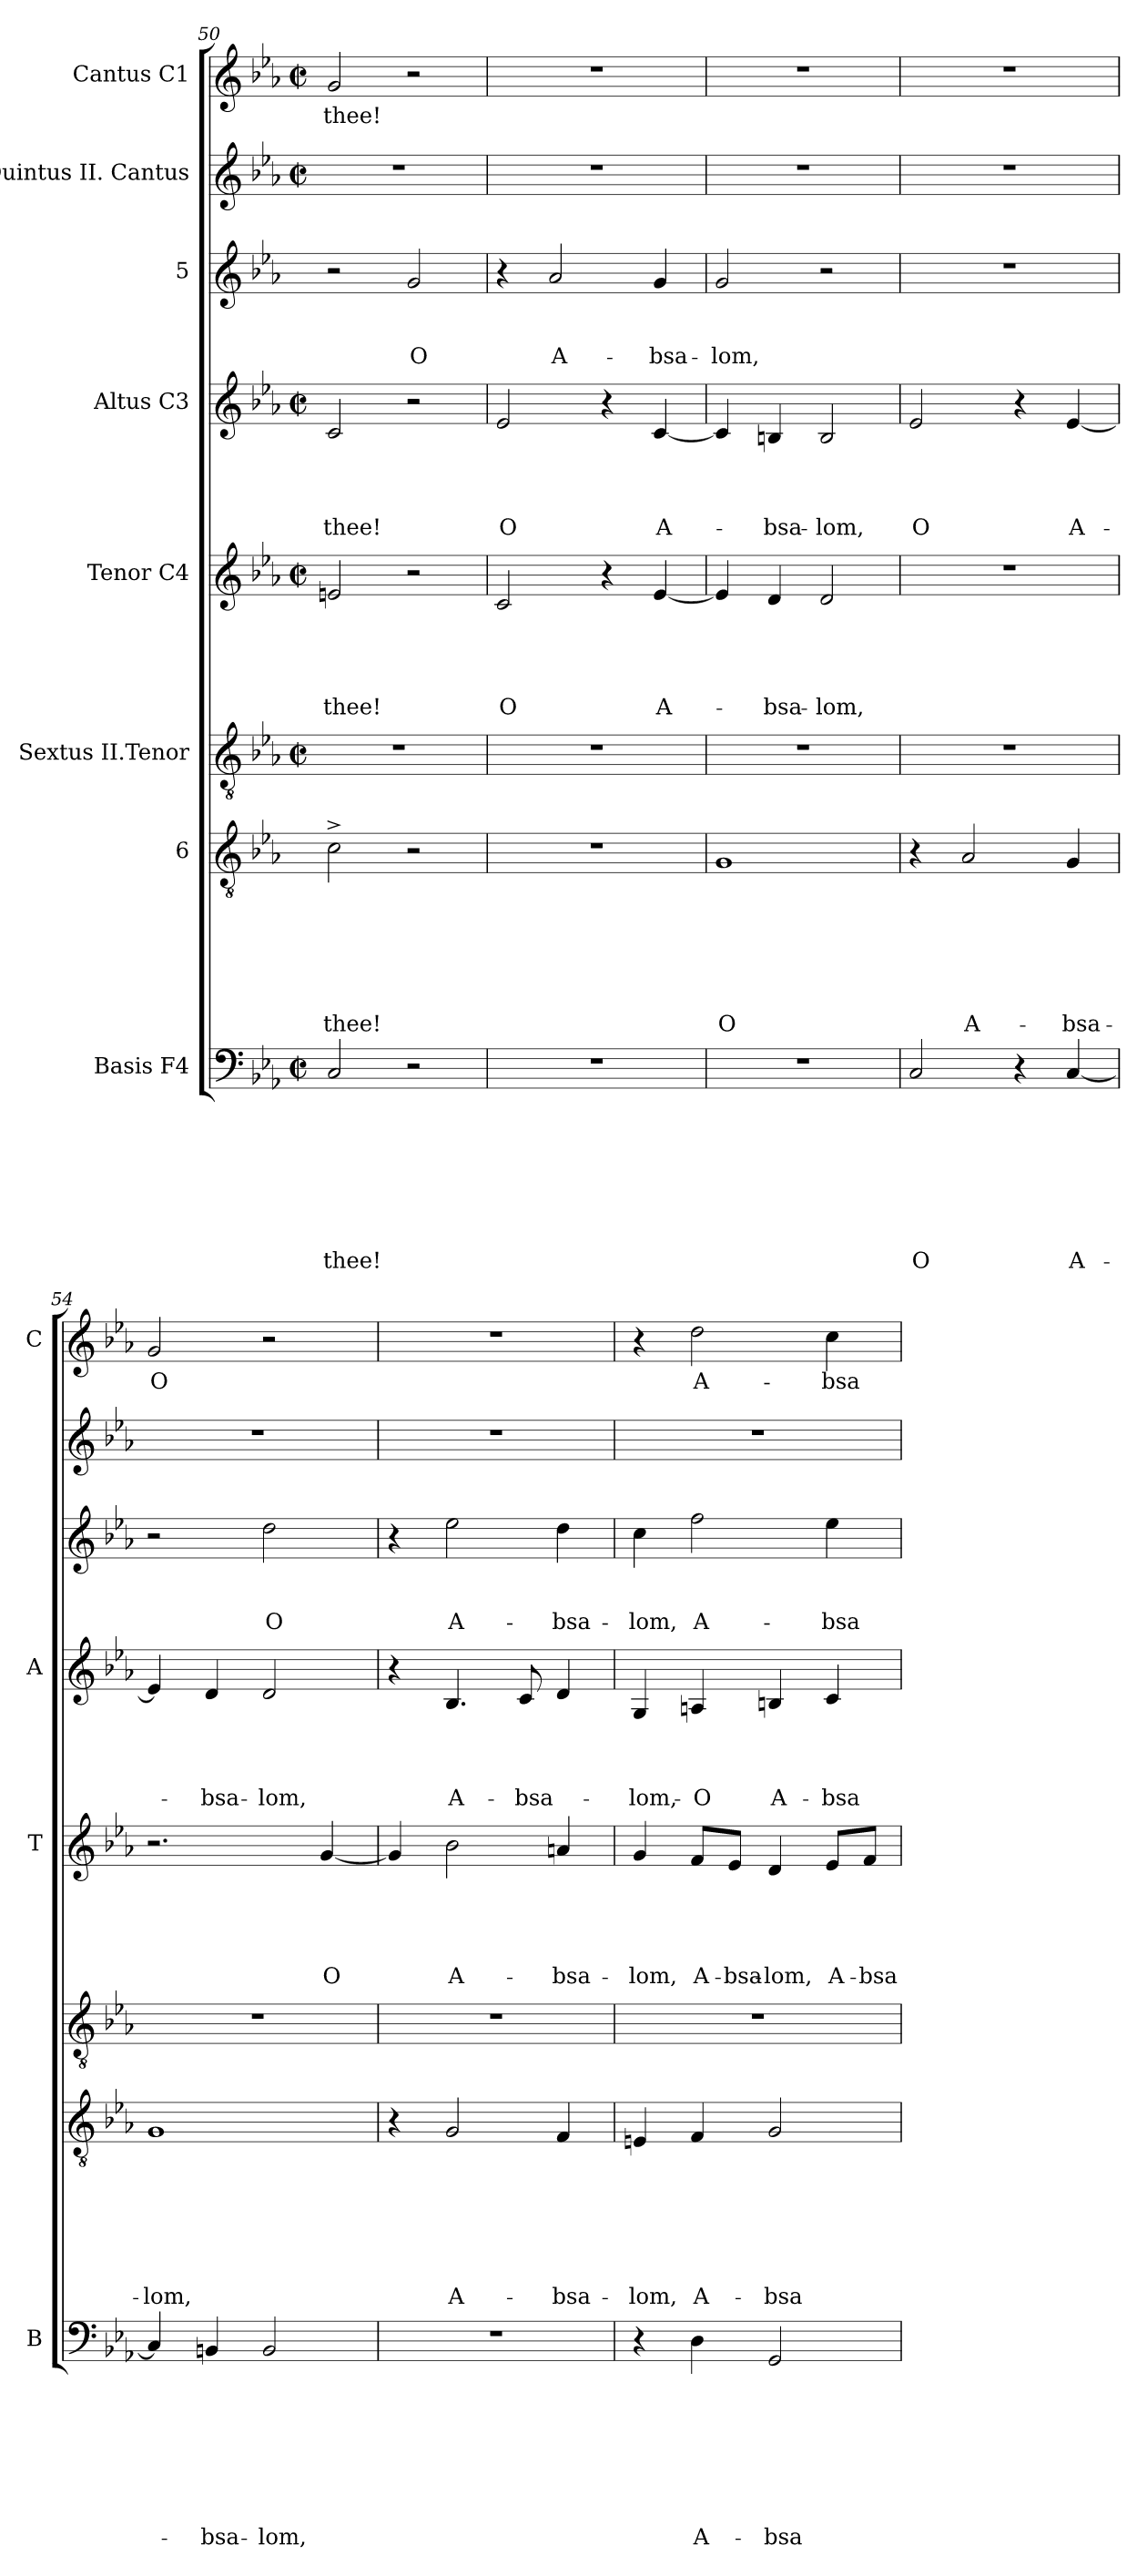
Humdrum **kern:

**kern	**text	**text	**text	**text	**text	**text	**text	**text	**kern	**text	**text	**text	**text	**text	**text	**text	**kern	**kern	**text	**text	**text	**text	**text	**kern	**text	**text	**text	**text	**kern	**text	**text	**text	**kern	**kern	**text
*part8	*part8	*part8	*part8	*part8	*part8	*part8	*part8	*part8	*part7	*part7	*part7	*part7	*part7	*part7	*part7	*part7	*part6	*part5	*part5	*part5	*part5	*part5	*part5	*part4	*part4	*part4	*part4	*part4	*part3	*part3	*part3	*part3	*part2	*part1	*part1
*staff8	*staff8	*staff8	*staff8	*staff8	*staff8	*staff8	*staff8	*staff8	*staff7	*staff7	*staff7	*staff7	*staff7	*staff7	*staff7	*staff7	*staff6	*staff5	*staff5	*staff5	*staff5	*staff5	*staff5	*staff4	*staff4	*staff4	*staff4	*staff4	*staff3	*staff3	*staff3	*staff3	*staff2	*staff1	*staff1
*I"Basis F4	*	*	*	*	*	*	*	*	*I"6	*	*	*	*	*	*	*	*I"Sextus II.Tenor	*I"Tenor C4	*	*	*	*	*	*I"Altus C3	*	*	*	*	*I"5	*	*	*	*I"Quintus II. Cantus	*I"Cantus C1	*
*I'B	*	*	*	*	*	*	*	*	*	*	*	*	*	*	*	*	*	*I'T	*	*	*	*	*	*I'A	*	*	*	*	*	*	*	*	*	*I'C	*
*clefF4	*	*	*	*	*	*	*	*	*clefGv2	*	*	*	*	*	*	*	*clefGv2	*clefG2	*	*	*	*	*	*clefG2	*	*	*	*	*clefG2	*	*	*	*clefG2	*clefG2	*
*k[b-e-a-]	*	*	*	*	*	*	*	*	*k[b-e-a-]	*	*	*	*	*	*	*	*k[b-e-a-]	*k[b-e-a-]	*	*	*	*	*	*k[b-e-a-]	*	*	*	*	*k[b-e-a-]	*	*	*	*k[b-e-a-]	*k[b-e-a-]	*
*E-:	*	*	*	*	*	*	*	*	*E-:	*	*	*	*	*	*	*	*E-:	*E-:	*	*	*	*	*	*E-:	*	*	*	*	*E-:	*	*	*	*E-:	*E-:	*
*M2/2	*	*	*	*	*	*	*	*	*	*	*	*	*	*	*	*	*M2/2	*M2/2	*	*	*	*	*	*M2/2	*	*	*	*	*	*	*	*	*M2/2	*M2/2	*
*met(c|)	*	*	*	*	*	*	*	*	*	*	*	*	*	*	*	*	*met(c|)	*met(c|)	*	*	*	*	*	*met(c|)	*	*	*	*	*	*	*	*	*met(c|)	*met(c|)	*
=50	=50	=50	=50	=50	=50	=50	=50	=50	=50	=50	=50	=50	=50	=50	=50	=50	=50	=50	=50	=50	=50	=50	=50	=50	=50	=50	=50	=50	=50	=50	=50	=50	=50	=50	=50
!	!	!	!	!	!	!	!	!LO:LY:b	!	!	!	!	!	!	!	!LO:LY:b	!	!	!	!	!	!	!LO:LY:b	!	!	!	!	!LO:LY:b	!	!	!	!	!	!	!LO:LY:b
2C/	.	.	.	.	.	.	.	thee!	2c^>\	.	.	.	.	.	.	thee!	1r	2en/	.	.	.	.	thee!	2c/	.	.	.	thee!	2r	.	.	.	1r	2g/	thee!
!	!	!	!	!	!	!	!	!	!	!	!	!	!	!	!	!	!	!	!	!	!	!	!	!	!	!	!	!	!	!	!	!LO:LY:b	!	!	!
2r	.	.	.	.	.	.	.	.	2r	.	.	.	.	.	.	.	.	2r	.	.	.	.	.	2r	.	.	.	.	2g/	.	.	O	.	2r	.
!!LO:LB:g=z
=51	=51	=51	=51	=51	=51	=51	=51	=51	=51	=51	=51	=51	=51	=51	=51	=51	=51	=51	=51	=51	=51	=51	=51	=51	=51	=51	=51	=51	=51	=51	=51	=51	=51	=51	=51
!	!	!	!	!	!	!	!	!	!	!	!	!	!	!	!	!	!	!	!	!	!	!	!LO:LY:b	!	!	!	!	!LO:LY:b	!	!	!	!	!	!	!
1r	.	.	.	.	.	.	.	.	1r	.	.	.	.	.	.	.	1r	2c/	.	.	.	.	O	2e-/	.	.	.	O	4r	.	.	.	1r	1r	.
!	!	!	!	!	!	!	!	!	!	!	!	!	!	!	!	!	!	!	!	!	!	!	!	!	!	!	!	!	!	!	!	!LO:LY:b	!	!	!
.	.	.	.	.	.	.	.	.	.	.	.	.	.	.	.	.	.	.	.	.	.	.	.	.	.	.	.	.	2a-/	.	.	A-	.	.	.
.	.	.	.	.	.	.	.	.	.	.	.	.	.	.	.	.	.	4r	.	.	.	.	.	4r	.	.	.	.	.	.	.	.	.	.	.
!	!	!	!	!	!	!	!	!	!	!	!	!	!	!	!	!	!	!	!	!	!	!	!LO:LY:b	!	!	!	!	!LO:LY:b	!	!	!	!LO:LY:b	!	!	!
.	.	.	.	.	.	.	.	.	.	.	.	.	.	.	.	.	.	[<4e-/	.	.	.	.	A-	[<4c/	.	.	.	A-	4g/	.	.	-bsa-	.	.	.
=52	=52	=52	=52	=52	=52	=52	=52	=52	=52	=52	=52	=52	=52	=52	=52	=52	=52	=52	=52	=52	=52	=52	=52	=52	=52	=52	=52	=52	=52	=52	=52	=52	=52	=52	=52
!	!	!	!	!	!	!	!	!	!	!	!	!	!	!	!	!LO:LY:b	!	!	!	!	!	!	!	!	!	!	!	!	!	!	!	!LO:LY:b	!	!	!
1r	.	.	.	.	.	.	.	.	1G	.	.	.	.	.	.	O	1r	4e-/]	.	.	.	.	.	4c/]	.	.	.	.	2g/	.	.	-lom,	1r	1r	.
!	!	!	!	!	!	!	!	!	!	!	!	!	!	!	!	!	!	!	!	!	!	!	!LO:LY:b	!	!	!	!	!LO:LY:b	!	!	!	!	!	!	!
.	.	.	.	.	.	.	.	.	.	.	.	.	.	.	.	.	.	4d/	.	.	.	.	-bsa-	4Bn/	.	.	.	-bsa-	.	.	.	.	.	.	.
!	!	!	!	!	!	!	!	!	!	!	!	!	!	!	!	!	!	!	!	!	!	!	!LO:LY:b	!	!	!	!	!LO:LY:b	!	!	!	!	!	!	!
.	.	.	.	.	.	.	.	.	.	.	.	.	.	.	.	.	.	2d/	.	.	.	.	-lom,	2B/	.	.	.	-lom,	2r	.	.	.	.	.	.
=53	=53	=53	=53	=53	=53	=53	=53	=53	=53	=53	=53	=53	=53	=53	=53	=53	=53	=53	=53	=53	=53	=53	=53	=53	=53	=53	=53	=53	=53	=53	=53	=53	=53	=53	=53
!	!	!	!	!	!	!	!	!LO:LY:b	!	!	!	!	!	!	!	!	!	!	!	!	!	!	!	!	!	!	!	!LO:LY:b	!	!	!	!	!	!	!
2C/	.	.	.	.	.	.	.	O	4r	.	.	.	.	.	.	.	1r	1r	.	.	.	.	.	2e-/	.	.	.	O	1r	.	.	.	1r	1r	.
!	!	!	!	!	!	!	!	!	!	!	!	!	!	!	!	!LO:LY:b	!	!	!	!	!	!	!	!	!	!	!	!	!	!	!	!	!	!	!
.	.	.	.	.	.	.	.	.	2A-/	.	.	.	.	.	.	A-	.	.	.	.	.	.	.	.	.	.	.	.	.	.	.	.	.	.	.
4r	.	.	.	.	.	.	.	.	.	.	.	.	.	.	.	.	.	.	.	.	.	.	.	4r	.	.	.	.	.	.	.	.	.	.	.
!	!	!	!	!	!	!	!	!LO:LY:b	!	!	!	!	!	!	!	!LO:LY:b	!	!	!	!	!	!	!	!	!	!	!	!LO:LY:b	!	!	!	!	!	!	!
[<4C/	.	.	.	.	.	.	.	A-	4G/	.	.	.	.	.	.	-bsa-	.	.	.	.	.	.	.	[<4e-/	.	.	.	A-	.	.	.	.	.	.	.
=54	=54	=54	=54	=54	=54	=54	=54	=54	=54	=54	=54	=54	=54	=54	=54	=54	=54	=54	=54	=54	=54	=54	=54	=54	=54	=54	=54	=54	=54	=54	=54	=54	=54	=54	=54
!	!	!	!	!	!	!	!	!	!	!	!	!	!	!	!	!LO:LY:b	!	!	!	!	!	!	!	!	!	!	!	!	!	!	!	!	!	!	!LO:LY:b
4C/]	.	.	.	.	.	.	.	.	1G	.	.	.	.	.	.	-lom,	1r	2.r	.	.	.	.	.	4e-/]	.	.	.	.	2r	.	.	.	1r	2g/	O
!	!	!	!	!	!	!	!	!LO:LY:b	!	!	!	!	!	!	!	!	!	!	!	!	!	!	!	!	!	!	!	!LO:LY:b	!	!	!	!	!	!	!
4BBn/	.	.	.	.	.	.	.	-bsa-	.	.	.	.	.	.	.	.	.	.	.	.	.	.	.	4d/	.	.	.	-bsa-	.	.	.	.	.	.	.
!	!	!	!	!	!	!	!	!LO:LY:b	!	!	!	!	!	!	!	!	!	!	!	!	!	!	!	!	!	!	!	!LO:LY:b	!	!	!	!LO:LY:b	!	!	!
2BB/	.	.	.	.	.	.	.	-lom,	.	.	.	.	.	.	.	.	.	.	.	.	.	.	.	2d/	.	.	.	-lom,	2dd\	.	.	O	.	2r	.
!	!	!	!	!	!	!	!	!	!	!	!	!	!	!	!	!	!	!	!	!	!	!	!LO:LY:b	!	!	!	!	!	!	!	!	!	!	!	!
.	.	.	.	.	.	.	.	.	.	.	.	.	.	.	.	.	.	[<4g/	.	.	.	.	O	.	.	.	.	.	.	.	.	.	.	.	.
=55	=55	=55	=55	=55	=55	=55	=55	=55	=55	=55	=55	=55	=55	=55	=55	=55	=55	=55	=55	=55	=55	=55	=55	=55	=55	=55	=55	=55	=55	=55	=55	=55	=55	=55	=55
1r	.	.	.	.	.	.	.	.	4r	.	.	.	.	.	.	.	1r	4g/]	.	.	.	.	.	4r	.	.	.	.	4r	.	.	.	1r	1r	.
!	!	!	!	!	!	!	!	!	!	!	!	!	!	!	!	!LO:LY:b	!	!	!	!	!	!	!LO:LY:b	!	!	!	!	!LO:LY:b	!	!	!	!LO:LY:b	!	!	!
.	.	.	.	.	.	.	.	.	2G/	.	.	.	.	.	.	A-	.	2b-\	.	.	.	.	A-	4.B-/	.	.	.	A-	2ee-\	.	.	A-	.	.	.
!	!	!	!	!	!	!	!	!	!	!	!	!	!	!	!	!	!	!	!	!	!	!	!	!	!	!	!	!LO:LY:b	!	!	!	!	!	!	!
.	.	.	.	.	.	.	.	.	.	.	.	.	.	.	.	.	.	.	.	.	.	.	.	8c/	.	.	.	-bsa-	.	.	.	.	.	.	.
!	!	!	!	!	!	!	!	!	!	!	!	!	!	!	!	!LO:LY:b	!	!	!	!	!	!	!LO:LY:b	!	!	!	!	!	!	!	!	!LO:LY:b	!	!	!
.	.	.	.	.	.	.	.	.	4F/	.	.	.	.	.	.	-bsa-	.	4an/	.	.	.	.	-bsa-	4d/	.	.	.	.	4dd\	.	.	-bsa-	.	.	.
!!LO:LB:g=z
=56	=56	=56	=56	=56	=56	=56	=56	=56	=56	=56	=56	=56	=56	=56	=56	=56	=56	=56	=56	=56	=56	=56	=56	=56	=56	=56	=56	=56	=56	=56	=56	=56	=56	=56	=56
!	!	!	!	!	!	!	!	!	!	!	!	!	!	!	!	!LO:LY:b	!	!	!	!	!	!	!LO:LY:b	!	!	!	!	!LO:LY:b	!	!	!	!LO:LY:b	!	!	!
4r	.	.	.	.	.	.	.	.	4En/	.	.	.	.	.	.	-lom,	1r	4g/	.	.	.	.	-lom,	4G/	.	.	.	-lom,-	4cc\	.	.	-lom,	1r	4r	.
!	!	!	!	!	!	!	!	!LO:LY:b	!	!	!	!	!	!	!	!LO:LY:b	!	!	!	!	!	!	!LO:LY:b	!	!	!	!	!LO:LY:b	!	!	!	!LO:LY:b	!	!	!LO:LY:b
4D\	.	.	.	.	.	.	.	A-	4F/	.	.	.	.	.	.	A-	.	8f/L	.	.	.	.	A-	4An/	.	.	.	-O	2ff\	.	.	A-	.	2dd\	A-
!	!	!	!	!	!	!	!	!	!	!	!	!	!	!	!	!	!	!	!	!	!	!	!LO:LY:b	!	!	!	!	!	!	!	!	!	!	!	!
.	.	.	.	.	.	.	.	.	.	.	.	.	.	.	.	.	.	8e-/J	.	.	.	.	-bsa-	.	.	.	.	.	.	.	.	.	.	.	.
!	!	!	!	!	!	!	!	!LO:LY:b	!	!	!	!	!	!	!	!LO:LY:b	!	!	!	!	!	!	!LO:LY:b:rj	!	!	!	!	!LO:LY:b	!	!	!	!	!	!	!
2GG/	.	.	.	.	.	.	.	-bsa-	2G/	.	.	.	.	.	.	-bsa-	.	4d/	.	.	.	.	-lom,	4Bn/	.	.	.	A-	.	.	.	.	.	.	.
!	!	!	!	!	!	!	!	!	!	!	!	!	!	!	!	!	!	!	!	!	!	!	!LO:LY:b	!	!	!	!	!LO:LY:b	!	!	!	!LO:LY:b	!	!	!LO:LY:b
.	.	.	.	.	.	.	.	.	.	.	.	.	.	.	.	.	.	8e-/L	.	.	.	.	A-	4c/	.	.	.	-bsa-	4ee-\	.	.	-bsa-	.	4cc\	-bsa-
!	!	!	!	!	!	!	!	!	!	!	!	!	!	!	!	!	!	!	!	!	!	!	!LO:LY:b	!	!	!	!	!	!	!	!	!	!	!	!
.	.	.	.	.	.	.	.	.	.	.	.	.	.	.	.	.	.	8f/J	.	.	.	.	-bsa-	.	.	.	.	.	.	.	.	.	.	.	.
=	=	=	=	=	=	=	=	=	=	=	=	=	=	=	=	=	=	=	=	=	=	=	=	=	=	=	=	=	=	=	=	=	=	=	=
*-	*-	*-	*-	*-	*-	*-	*-	*-	*-	*-	*-	*-	*-	*-	*-	*-	*-	*-	*-	*-	*-	*-	*-	*-	*-	*-	*-	*-	*-	*-	*-	*-	*-	*-	*-
